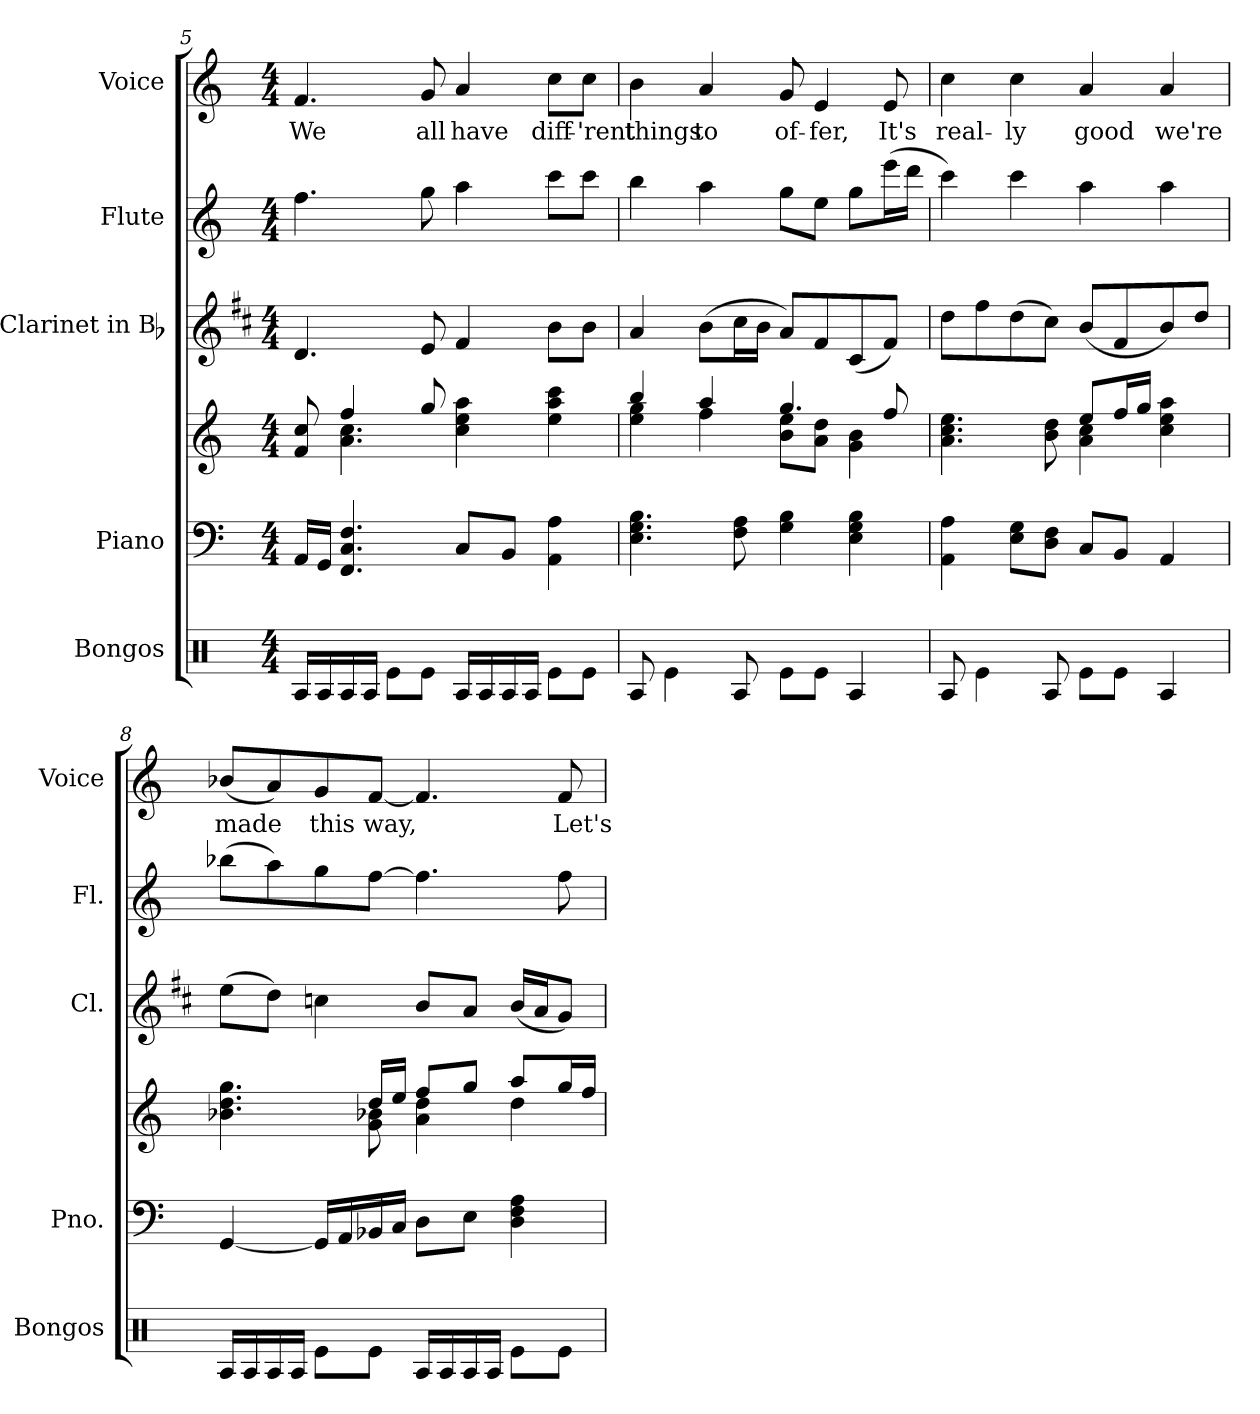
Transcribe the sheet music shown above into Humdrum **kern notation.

**kern	**kern	**kern	**kern	**kern	**kern	**text
*part5	*part4	*part4	*part3	*part2	*part1	*part1
*staff6	*staff5	*staff4	*staff3	*staff2	*staff1	*staff1
*I"Bongos	*I"Piano	*	*I"Clarinet in Bb	*I"Flute	*I"Voice	*
*I'Bongos	*I'Pno.	*	*I'Cl.	*I'Fl.	*I'Voice	*
!!LO:LB:g=z
*clefX	*clefF4	*clefG2	*clefG2	*clefG2	*clefG2	*
*	*	*	*ITrd1c2	*	*	*
*k[]	*k[]	*k[]	*k[]	*k[]	*k[]	*
*C:	*C:	*C:	*C:	*C:	*C:	*
*M4/4	*M4/4	*M4/4	*M4/4	*M4/4	*M4/4	*
=5	=5	=5	=5	=5	=5	=5
*	*	*^	*	*	*	*
!	!	!	!	!	!	!	!LO:LY:b:color=#000000
16RAi/LL	16AAi/LL	8fi/ 8cci	8ryy	4.ci/	4.ffi\	4.fi/	We
16RAi/	16GGi/JJ	.	.	.	.	.	.
16RAi/	4.FFi/ 4.Ci 4.Fi	4ffi/	4.ai\ 4.cci	.	.	.	.
16RAi/JJ	.	.	.	.	.	.	.
8Rei\L	.	.	.	.	.	.	.
!	!	!	!	!	!	!	!LO:LY:b:color=#000000
8Rei\J	.	8ggi/	.	8di/	8ggi\	8gi/	all
!	!	!	!	!	!	!	!LO:LY:b:color=#000000
16RAi/LL	8Ci/L	4cci\ 4eei 4aai	2ryy	4ei/	4aai\	4ai/	have
16RAi/	.	.	.	.	.	.	.
16RAi/	8BBi/J	.	.	.	.	.	.
16RAi/JJ	.	.	.	.	.	.	.
!	!	!	!	!	!	!	!LO:LY:b:color=#000000
8Rei\L	4AAi\ 4Ai	4eei\ 4aai 4ccci	.	8ai\L	8ccci\L	8cci\L	diff-
!	!	!	!	!	!	!	!LO:LY:b:color=#000000
8Rei\J	.	.	.	8ai\J	8ccci\J	8cci\J	-'rent
=6	=6	=6	=6	=6	=6	=6	=6
!	!	!	!	!	!	!	!LO:LY:b:color=#000000
8RAi/	4.Ei\ 4.Gi 4.Bi	4bbi/	4eei\ 4ggi	4gi/	4bbi\	4bi\	things
4Rei\	.	.	.	.	.	.	.
!	!	!	!	!	!	!	!LO:LY:b:color=#000000
.	.	4aai/	4ffi\	(8ai\L	4aai\	4ai/	to
8RAi/	8Fi\ 8Ai	.	.	16bi\L	.	.	.
.	.	.	.	16ai\JJ	.	.	.
!	!	!	!	!	!	!	!LO:LY:b:color=#000000
8Rei\L	4Gi\ 4Bi	4.ggi/	8bi\ 8eeiL	8gi/L)	8ggi\L	8gi/	of-
!	!	!	!	!	!	!	!LO:LY:b:color=#000000
8Rei\J	.	.	8ai\ 8ddiJ	8ei/	8eei\J	4ei/	-fer,
4RAi/	4Ei\ 4Gi 4Bi	.	4gi\ 4bi	(8Bi/	8ggi\L	.	.
!	!	!	!	!	!	!	!LO:LY:b:color=#000000
.	.	8ffi/	.	8ei/J)	(16eeei\L	8ei/	It's
.	.	.	.	.	16dddi\JJ	.	.
=7	=7	=7	=7	=7	=7	=7	=7
!	!	!	!	!	!	!	!LO:LY:b:color=#000000
8RAi/	4AAi\ 4Ai	4.ai\ 4.cci 4.eei	2ryy	8cci\L	4ccci\)	4cci\	real-
4Rei\	.	.	.	8eei\	.	.	.
!	!	!	!	!	!	!	!LO:LY:b:color=#000000
.	8Ei\ 8GiL	.	.	(8cci\	4ccci\	4cci\	-ly
8RAi/	8Di\ 8FiJ	8bi\ 8ddi	.	8bi\J)	.	.	.
!	!	!	!	!	!	!	!LO:LY:b:color=#000000
8Rei\L	8Ci/L	8eei/L	4ai\ 4cci	(8ai/L	4aai\	4ai/	good
8Rei\J	8BBi/J	16ffi/L	.	8ei/	.	.	.
.	.	16ggi/JJ	.	.	.	.	.
!	!	!	!	!	!	!	!LO:LY:b:color=#000000
4RAi/	4AAi/	4cci\ 4eei 4aai	4ryy	8ai/)	4aai\	4ai/	we're
.	.	.	.	8cci/J	.	.	.
=8	=8	=8	=8	=8	=8	=8	=8
!	!	!	!	!	!	!	!LO:LY:b:color=#000000
16RAi/LL	[4GGi/	4.b-Xi\ 4.ddi 4.ggi	4.ryy	(8ddi\L	(8bb-Xi\L	(8b-Xi/L	made
16RAi/	.	.	.	.	.	.	.
16RAi/	.	.	.	8cci\J)	8aai\)	8ai/)	.
16RAi/JJ	.	.	.	.	.	.	.
!	!	!	!	!	!	!	!LO:LY:b:color=#000000
8Rei\L	16GGi/LL]	.	.	4b-Xi\	8ggi\	8gi/	this
.	16AAi/	.	.	.	.	.	.
!	!	!	!	!	!	!	!LO:LY:b:color=#000000
8Rei\J	16BB-Xi/	16ddi/LL	8gi\ 8b-Xi	.	[8ffi\J	[8fi/J	way,
.	16Ci/JJ	16eei/JJ	.	.	.	.	.
16RAi/LL	8Di\L	8ffi/L	4ai\ 4ddi	8ai/L	4.ffi\]	4.fi/]	.
16RAi/	.	.	.	.	.	.	.
16RAi/	8Ei\J	8ggi/J	.	8gi/J	.	.	.
16RAi/JJ	.	.	.	.	.	.	.
8Rei\L	4Di\ 4Fi 4Ai	8aai/L	4ddi\	(16ai/LL	.	.	.
.	.	.	.	16gi/J	.	.	.
!	!	!	!	!	!	!	!LO:LY:b:color=#000000
8Rei\J	.	16ggi/L	.	8fi/J)	8ffi\	8fi/	Let's
.	.	16ffi/JJ	.	.	.	.	.
*	*	*v	*v	*	*	*	*
=	=	=	=	=	=	=
*-	*-	*-	*-	*-	*-	*-
